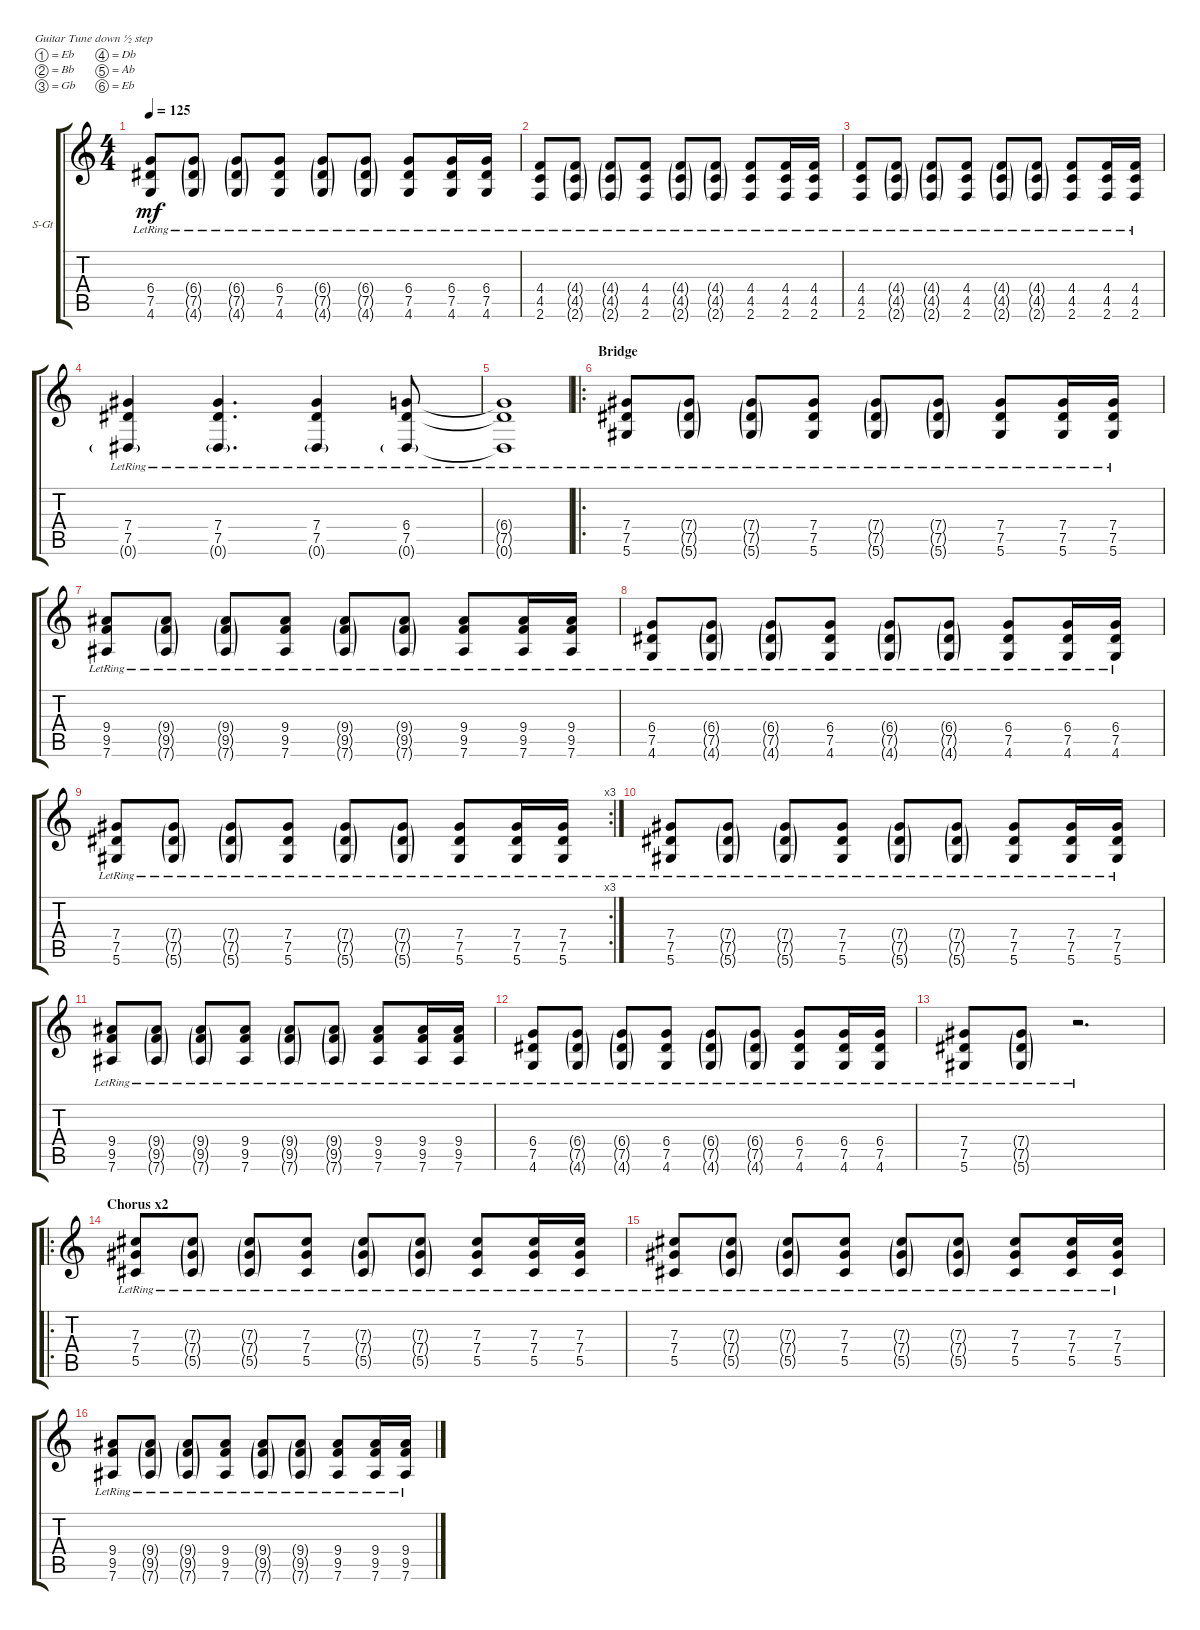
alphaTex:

\defaultSystemsLayout 4
\bracketExtendMode groupsimilarinstruments
\firstSystemTrackNameOrientation horizontal
\otherSystemsTrackNameOrientation horizontal
\track ("Steel Guitar" "S-Gt") {instrument acousticguitarsteel}
\staff {score tabs}
\tuning (Eb4 Bb3 Gb3 Db3 Ab2 Eb2)
\ts (4 4)
\tempo 125
\clef g2
\ks c
(4.6{lr} 7.5{lr} 6.4{lr}).8{dy mf} (4.6{g lr} 7.5{g lr} 6.4{g lr}).8 (4.6{g lr} 7.5{g lr} 6.4{g lr}).8 (4.6{lr} 7.5{lr} 6.4{lr}).8 (4.6{g lr} 7.5{g lr} 6.4{g lr}).8 (4.6{g lr} 7.5{g lr} 6.4{g lr}).8 (4.6{lr} 7.5{lr} 6.4{lr}).8 (4.6{lr} 7.5{lr} 6.4{lr}).16 (4.6{lr} 7.5{lr} 6.4{lr}).16 |
(2.6{lr} 4.5{lr} 4.4{lr}).8 (2.6{g lr} 4.5{g lr} 4.4{g lr}).8 (2.6{g lr} 4.5{g lr} 4.4{g lr}).8 (2.6{lr} 4.5{lr} 4.4{lr}).8 (2.6{g lr} 4.5{g lr} 4.4{g lr}).8 (2.6{g lr} 4.5{g lr} 4.4{g lr}).8 (2.6{lr} 4.5{lr} 4.4{lr}).8 (2.6{lr} 4.5{lr} 4.4{lr}).16 (2.6{lr} 4.5{lr} 4.4{lr}).16 |
(2.6{lr} 4.5{lr} 4.4{lr}).8 (2.6{g lr} 4.5{g lr} 4.4{g lr}).8 (2.6{g lr} 4.5{g lr} 4.4{g lr}).8 (2.6{lr} 4.5{lr} 4.4{lr}).8 (2.6{g lr} 4.5{g lr} 4.4{g lr}).8 (2.6{g lr} 4.5{g lr} 4.4{g lr}).8 (2.6{lr} 4.5{lr} 4.4{lr}).8 (2.6{lr} 4.5{lr} 4.4{lr}).16 (2.6{lr} 4.5{lr} 4.4{lr}).16 |
(7.4{lr} 7.5{lr} 0.6{g lr}).4 (7.4{lr} 7.5{lr} 0.6{g lr}).4{d} (7.4{lr} 7.5{lr} 0.6{g lr}).4 (6.4{lr} 7.5{lr} 0.6{g lr}).8 |
(6.4{lr t} 7.5{lr t} 0.6{lr t}).1 |
\ro
\section ("" "Bridge")
(5.6{lr} 7.5{lr} 7.4{lr}).8 (5.6{g lr} 7.5{g lr} 7.4{g lr}).8 (5.6{g lr} 7.5{g lr} 7.4{g lr}).8 (5.6{lr} 7.5{lr} 7.4{lr}).8 (5.6{g lr} 7.5{g lr} 7.4{g lr}).8 (5.6{g lr} 7.5{g lr} 7.4{g lr}).8 (5.6{lr} 7.5{lr} 7.4{lr}).8 (5.6{lr} 7.5{lr} 7.4{lr}).16 (5.6{lr} 7.5{lr} 7.4{lr}).16 |
(7.6{lr} 9.5{lr} 9.4{lr}).8 (7.6{g lr} 9.5{g lr} 9.4{g lr}).8 (7.6{g lr} 9.5{g lr} 9.4{g lr}).8 (7.6{lr} 9.5{lr} 9.4{lr}).8 (7.6{g lr} 9.5{g lr} 9.4{g lr}).8 (7.6{g lr} 9.5{g lr} 9.4{g lr}).8 (7.6{lr} 9.5{lr} 9.4{lr}).8 (7.6{lr} 9.5{lr} 9.4{lr}).16 (7.6{lr} 9.5{lr} 9.4{lr}).16 |
(4.6{lr} 7.5{lr} 6.4{lr}).8 (4.6{g lr} 7.5{g lr} 6.4{g lr}).8 (4.6{g lr} 7.5{g lr} 6.4{g lr}).8 (4.6{lr} 7.5{lr} 6.4{lr}).8 (4.6{g lr} 7.5{g lr} 6.4{g lr}).8 (4.6{g lr} 7.5{g lr} 6.4{g lr}).8 (4.6{lr} 7.5{lr} 6.4{lr}).8 (4.6{lr} 7.5{lr} 6.4{lr}).16 (4.6{lr} 7.5{lr} 6.4{lr}).16 |
\rc 3
(5.6{lr} 7.5{lr} 7.4{lr}).8 (5.6{g lr} 7.5{g lr} 7.4{g lr}).8 (5.6{g lr} 7.5{g lr} 7.4{g lr}).8 (5.6{lr} 7.5{lr} 7.4{lr}).8 (5.6{g lr} 7.5{g lr} 7.4{g lr}).8 (5.6{g lr} 7.5{g lr} 7.4{g lr}).8 (5.6{lr} 7.5{lr} 7.4{lr}).8 (5.6{lr} 7.5{lr} 7.4{lr}).16 (5.6{lr} 7.5{lr} 7.4{lr}).16 |
(5.6{lr} 7.5{lr} 7.4{lr}).8 (5.6{g lr} 7.5{g lr} 7.4{g lr}).8 (5.6{g lr} 7.5{g lr} 7.4{g lr}).8 (5.6{lr} 7.5{lr} 7.4{lr}).8 (5.6{g lr} 7.5{g lr} 7.4{g lr}).8 (5.6{g lr} 7.5{g lr} 7.4{g lr}).8 (5.6{lr} 7.5{lr} 7.4{lr}).8 (5.6{lr} 7.5{lr} 7.4{lr}).16 (5.6{lr} 7.5{lr} 7.4{lr}).16 |
(7.6{lr} 9.5{lr} 9.4{lr}).8 (7.6{g lr} 9.5{g lr} 9.4{g lr}).8 (7.6{g lr} 9.5{g lr} 9.4{g lr}).8 (7.6{lr} 9.5{lr} 9.4{lr}).8 (7.6{g lr} 9.5{g lr} 9.4{g lr}).8 (7.6{g lr} 9.5{g lr} 9.4{g lr}).8 (7.6{lr} 9.5{lr} 9.4{lr}).8 (7.6{lr} 9.5{lr} 9.4{lr}).16 (7.6{lr} 9.5{lr} 9.4{lr}).16 |
(4.6{lr} 7.5{lr} 6.4{lr}).8 (4.6{g lr} 7.5{g lr} 6.4{g lr}).8 (4.6{g lr} 7.5{g lr} 6.4{g lr}).8 (4.6{lr} 7.5{lr} 6.4{lr}).8 (4.6{g lr} 7.5{g lr} 6.4{g lr}).8 (4.6{g lr} 7.5{g lr} 6.4{g lr}).8 (4.6{lr} 7.5{lr} 6.4{lr}).8 (4.6{lr} 7.5{lr} 6.4{lr}).16 (4.6{lr} 7.5{lr} 6.4{lr}).16 |
(7.4{lr} 7.5{lr} 5.6{lr}).8 (7.4{g lr} 7.5{g lr} 5.6{g lr}).8 r.2{d} |
\ro
\section ("" "Chorus x2")
(5.5{lr} 7.4{lr} 7.3{lr}).8 (5.5{g lr} 7.4{g lr} 7.3{g lr}).8 (5.5{g lr} 7.4{g lr} 7.3{g lr}).8 (5.5{lr} 7.4{lr} 7.3{lr}).8 (5.5{g lr} 7.4{g lr} 7.3{g lr}).8 (5.5{g lr} 7.4{g lr} 7.3{g lr}).8 (5.5{lr} 7.4{lr} 7.3{lr}).8 (5.5{lr} 7.4{lr} 7.3{lr}).16 (5.5{lr} 7.4{lr} 7.3{lr}).16 |
(5.5{lr} 7.4{lr} 7.3{lr}).8 (5.5{g lr} 7.4{g lr} 7.3{g lr}).8 (5.5{g lr} 7.4{g lr} 7.3{g lr}).8 (5.5{lr} 7.4{lr} 7.3{lr}).8 (5.5{g lr} 7.4{g lr} 7.3{g lr}).8 (5.5{g lr} 7.4{g lr} 7.3{g lr}).8 (5.5{lr} 7.4{lr} 7.3{lr}).8 (5.5{lr} 7.4{lr} 7.3{lr}).16 (5.5{lr} 7.4{lr} 7.3{lr}).16 |
(7.6{lr} 9.5{lr} 9.4{lr}).8 (7.6{g lr} 9.5{g lr} 9.4{g lr}).8 (7.6{g lr} 9.5{g lr} 9.4{g lr}).8 (7.6{lr} 9.5{lr} 9.4{lr}).8 (7.6{g lr} 9.5{g lr} 9.4{g lr}).8 (7.6{g lr} 9.5{g lr} 9.4{g lr}).8 (7.6{lr} 9.5{lr} 9.4{lr}).8 (7.6{lr} 9.5{lr} 9.4{lr}).16 (7.6{lr} 9.5{lr} 9.4{lr}).16
